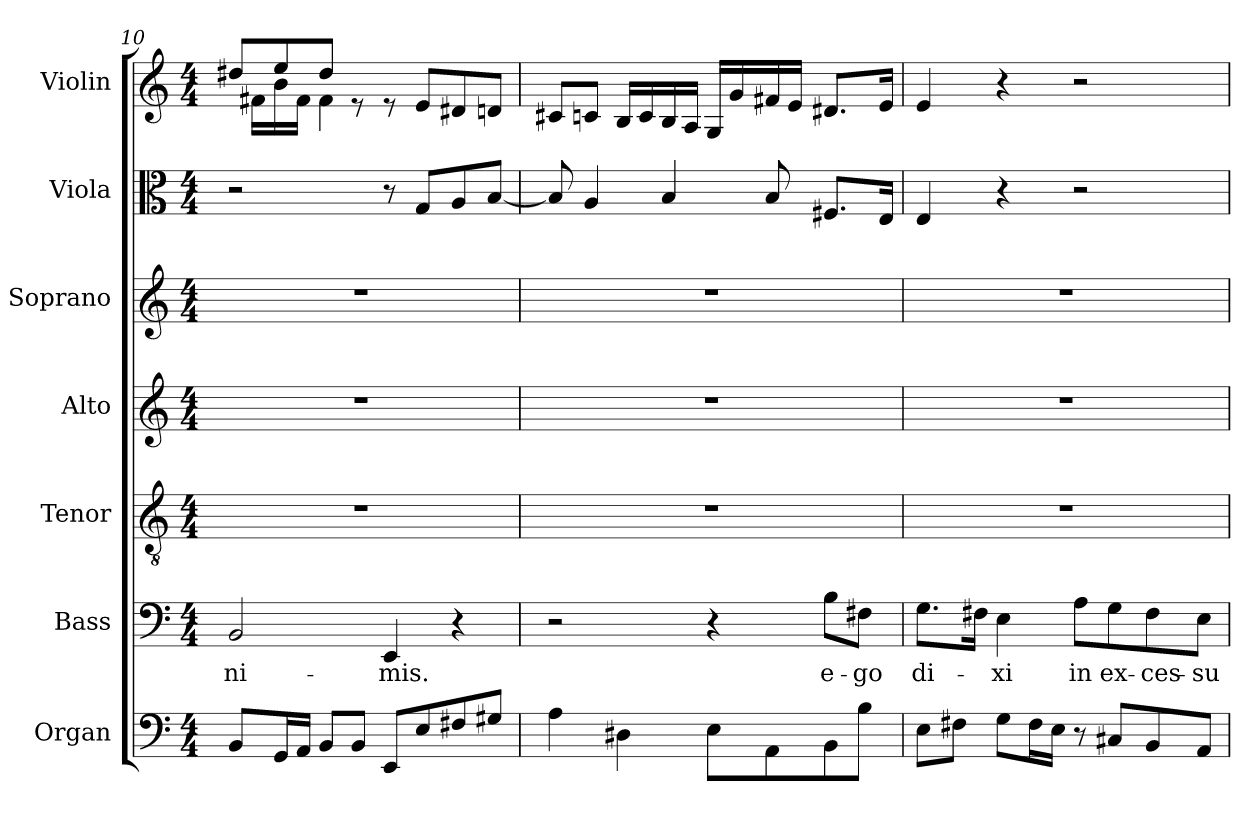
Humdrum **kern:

**kern	**kern	**text	**kern	**kern	**kern	**kern	**kern
*part7	*part6	*part6	*part5	*part4	*part3	*part2	*part1
*staff7	*staff6	*staff6	*staff5	*staff4	*staff3	*staff2	*staff1
*I"Organ	*I"Bass	*	*I"Tenor	*I"Alto	*I"Soprano	*I"Viola	*I"Violin
*I'Org.	*I'B.	*	*I'T.	*I'A.	*I'S.	*I'Vla.	*I'Vln.
*clefF4	*clefF4	*	*clefGv2	*clefG2	*clefG2	*clefC3	*clefG2
*k[]	*k[]	*	*k[]	*k[]	*k[]	*k[]	*k[]
*M4/4	*M4/4	*	*M4/4	*M4/4	*M4/4	*M4/4	*M4/4
=10	=10	=10	=10	=10	=10	=10	=10
!	!	!LO:LY:b	!	!	!	!	!
*	*	*	*	*	*	*	*^
8BB/L	2BB/	ni-	1r	1r	1r	2r	8dd#X/L	16ryy
.	.	.	.	.	.	.	.	16f#X\LL
16GG/L	.	.	.	.	.	.	8ee/	16b\
16AA/JJ	.	.	.	.	.	.	.	16f#\JJ
8BB/L	.	.	.	.	.	.	8dd#/J	4f#\
8BB/J	.	.	.	.	.	.	8re	.
!	!	!LO:LY:b	!	!	!	!	!	!
8EE/L	4EE/	-mis.	.	.	.	8r	8re	2ryy
8E/	.	.	.	.	.	8G/L	8e/L	.
8F#X/	4r	.	.	.	.	8A/	8d#X/	.
8G#X/J	.	.	.	.	.	[8B/J	8dn/J	.
*	*	*	*	*	*	*	*v	*v
!!LO:LB:g=z
=11	=11	=11	=11	=11	=11	=11	=11
4A\	2r	.	1r	1r	1r	8B/]	8c#X/L
.	.	.	.	.	.	4A/	8cn/J
4D#X\	.	.	.	.	.	.	16B/LL
.	.	.	.	.	.	.	16c/
.	.	.	.	.	.	4B/	16B/
.	.	.	.	.	.	.	16A/JJ
8E\L	4r	.	.	.	.	.	16G/LL
.	.	.	.	.	.	.	16g/
8AA\	.	.	.	.	.	8B/	16f#X/
.	.	.	.	.	.	.	16e/JJ
!	!	!LO:LY:b	!	!	!	!	!
8BB\	8B\L	e-	.	.	.	8.F#X/L	8.d#X/L
!	!	!LO:LY:b	!	!	!	!	!
8B\J	8F#X\J	-go	.	.	.	.	.
.	.	.	.	.	.	16E/Jk	16e/Jk
=12	=12	=12	=12	=12	=12	=12	=12
!	!	!LO:LY:b	!	!	!	!	!
8E\L	8.G\L	di-	1r	1r	1r	4E/	4e/
8F#X\J	.	.	.	.	.	.	.
.	16F#X\Jk	.	.	.	.	.	.
!	!	!LO:LY:b	!	!	!	!	!
8G\L	4E\	-xi	.	.	.	4r	4r
16F#\L	.	.	.	.	.	.	.
16E\JJ	.	.	.	.	.	.	.
!	!	!LO:LY:b	!	!	!	!	!
8r	8A\L	in	.	.	.	2r	2r
!	!	!LO:LY:b	!	!	!	!	!
8C#X/L	8G\	ex-	.	.	.	.	.
!	!	!LO:LY:b	!	!	!	!	!
8BB/	8F#\	-ces-	.	.	.	.	.
!	!	!LO:LY:b	!	!	!	!	!
8AA/J	8E\J	-su	.	.	.	.	.
=	=	=	=	=	=	=	=
*-	*-	*-	*-	*-	*-	*-	*-
